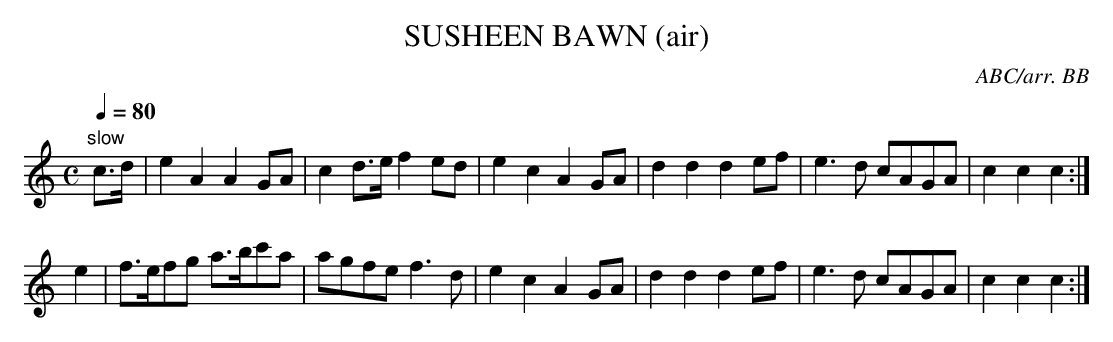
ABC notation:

X:1
T:SUSHEEN BAWN (air)
C:ABC/arr. BB
Q:1/4=80
L:1/8
M:C
K:C
"slow"
c>d|e2A2 A2GA|c2d>e f2ed|e2c2 A2GA|d2d2 d2ef|\
e3d cAGA|c2c2 c2 :|
e2|f>efg a>bc'a|agfe f3d|e2c2 A2GA|d2d2 d2ef|\
e3d cAGA|c2c2 c2 :|
